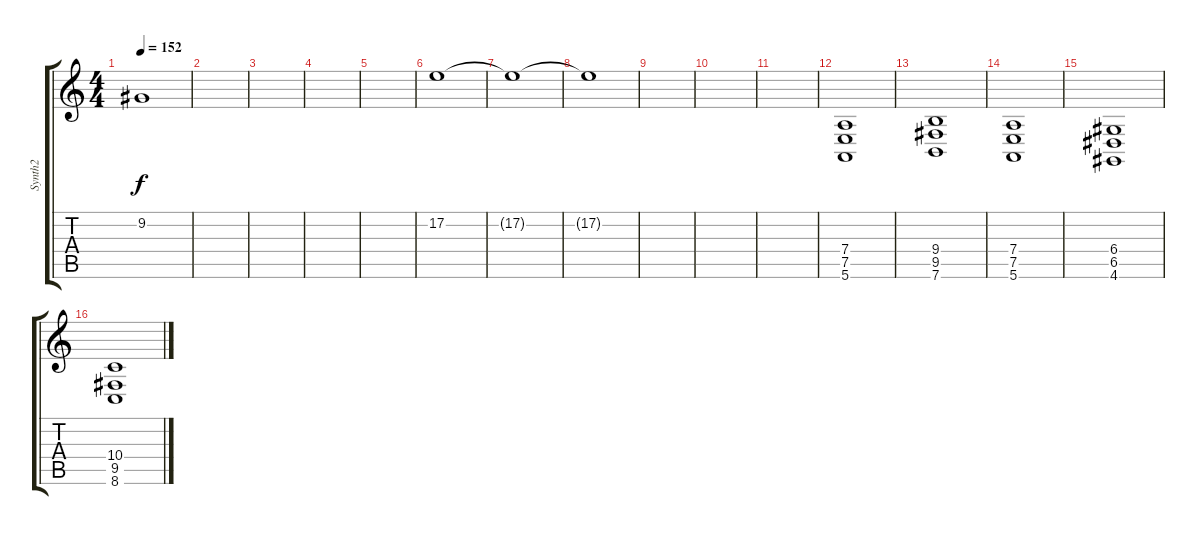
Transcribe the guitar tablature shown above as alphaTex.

\track ("Synth2" "Synth2") {instrument synthstrings2}
\staff {score tabs}
\tuning (E4 B3 G3 D3 A2 E2) {hide}
\ts (4 4)
\tempo 152
\clef g2
\ks c
9.2.1{dy f} |
|
|
|
|
17.2.1 |
17.2{t}.1 |
17.2{t}.1 |
|
|
|
(7.4 7.5 5.6).1{volume 6} |
(9.4 9.5 7.6).1 |
(7.4 7.5 5.6).1{volume 9 instrument brightacousticpiano} |
(6.4 6.5 4.6).1 |
(10.4 9.5 8.6).1
